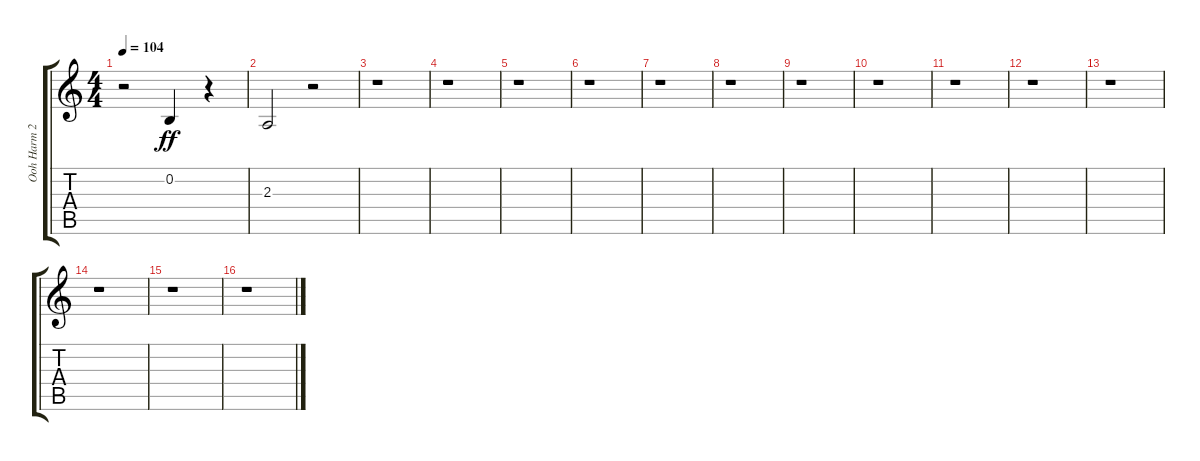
\track ("Ooh Harm 2" "Ooh Harm 2") {instrument voiceoohs}
\staff {score tabs}
\tuning (E4 B3 G3 D3 A2 E2) {hide}
\ts (4 4)
\tempo 104
\clef g2
\ks c
r.2{dy ff} 0.2.4 r.4 |
2.3.2 r.2 |
r.1 |
r.1 |
r.1 |
r.1 |
r.1 |
r.1 |
r.1 |
r.1 |
r.1 |
r.1 |
r.1 |
r.1 |
r.1 |
r.1
